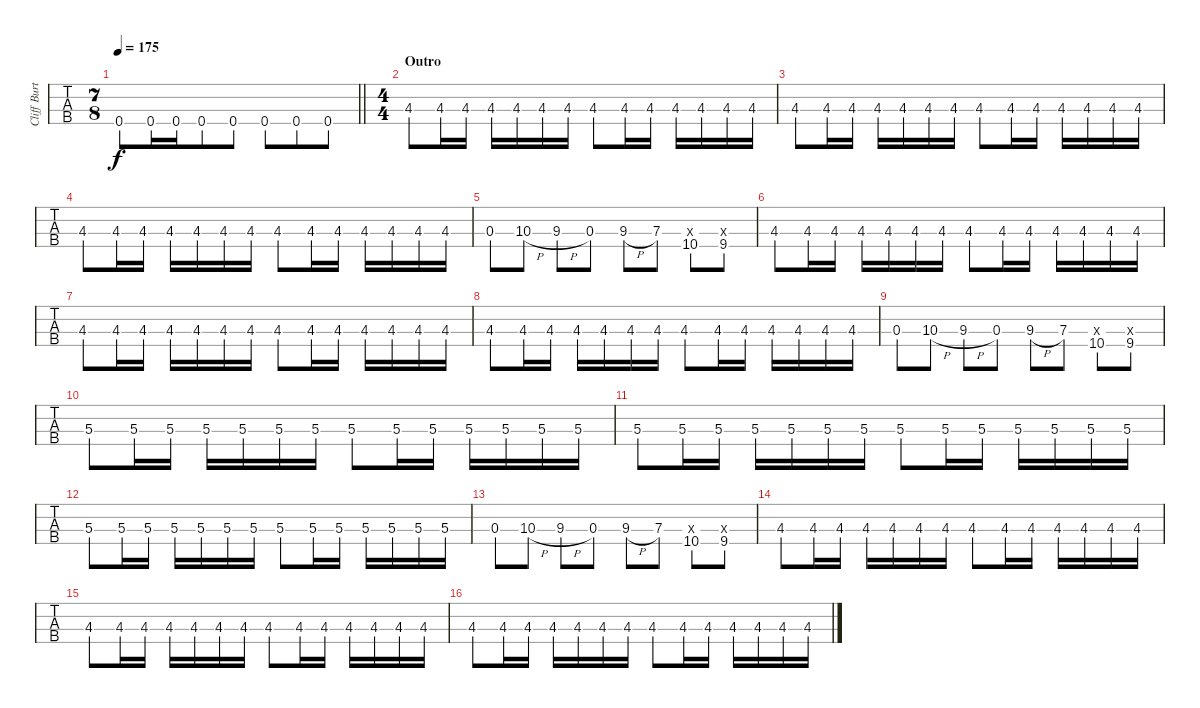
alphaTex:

\track ("Cliff Burton" "Cliff Burt") {instrument electricbassfinger}
\staff {tabs}
\tuning (G2 D2 A1 E1) {hide}
\ts (7 8)
\tempo 175
\clef f4
\barLineRight lightlight
\ks c
0.4.8{dy f} 0.4.16 0.4.16 0.4.8 0.4.8 0.4.8 0.4.8 0.4.8 |
\ts (4 4)
\section ("" "Outro")
4.3.8 4.3.16 4.3.16 4.3.16 4.3.16 4.3.16 4.3.16 4.3.8 4.3.16 4.3.16 4.3.16 4.3.16 4.3.16 4.3.16 |
4.3.8 4.3.16 4.3.16 4.3.16 4.3.16 4.3.16 4.3.16 4.3.8 4.3.16 4.3.16 4.3.16 4.3.16 4.3.16 4.3.16 |
4.3.8 4.3.16 4.3.16 4.3.16 4.3.16 4.3.16 4.3.16 4.3.8 4.3.16 4.3.16 4.3.16 4.3.16 4.3.16 4.3.16 |
0.3.8 10.3{h}.8 9.3{h}.8 0.3.8 9.3{h}.8 7.3.8 (0.3{x} 10.4).8 (0.3{x} 9.4).8 |
4.3.8 4.3.16 4.3.16 4.3.16 4.3.16 4.3.16 4.3.16 4.3.8 4.3.16 4.3.16 4.3.16 4.3.16 4.3.16 4.3.16 |
4.3.8 4.3.16 4.3.16 4.3.16 4.3.16 4.3.16 4.3.16 4.3.8 4.3.16 4.3.16 4.3.16 4.3.16 4.3.16 4.3.16 |
4.3.8 4.3.16 4.3.16 4.3.16 4.3.16 4.3.16 4.3.16 4.3.8 4.3.16 4.3.16 4.3.16 4.3.16 4.3.16 4.3.16 |
0.3.8 10.3{h}.8 9.3{h}.8 0.3.8 9.3{h}.8 7.3.8 (0.3{x} 10.4).8 (0.3{x} 9.4).8 |
5.3.8 5.3.16 5.3.16 5.3.16 5.3.16 5.3.16 5.3.16 5.3.8 5.3.16 5.3.16 5.3.16 5.3.16 5.3.16 5.3.16 |
5.3.8 5.3.16 5.3.16 5.3.16 5.3.16 5.3.16 5.3.16 5.3.8 5.3.16 5.3.16 5.3.16 5.3.16 5.3.16 5.3.16 |
5.3.8 5.3.16 5.3.16 5.3.16 5.3.16 5.3.16 5.3.16 5.3.8 5.3.16 5.3.16 5.3.16 5.3.16 5.3.16 5.3.16 |
0.3.8 10.3{h}.8 9.3{h}.8 0.3.8 9.3{h}.8 7.3.8 (0.3{x} 10.4).8 (0.3{x} 9.4).8 |
4.3.8 4.3.16 4.3.16 4.3.16 4.3.16 4.3.16 4.3.16 4.3.8 4.3.16 4.3.16 4.3.16 4.3.16 4.3.16 4.3.16 |
4.3.8 4.3.16 4.3.16 4.3.16 4.3.16 4.3.16 4.3.16 4.3.8 4.3.16 4.3.16 4.3.16 4.3.16 4.3.16 4.3.16 |
4.3.8 4.3.16 4.3.16 4.3.16 4.3.16 4.3.16 4.3.16 4.3.8 4.3.16 4.3.16 4.3.16 4.3.16 4.3.16 4.3.16
